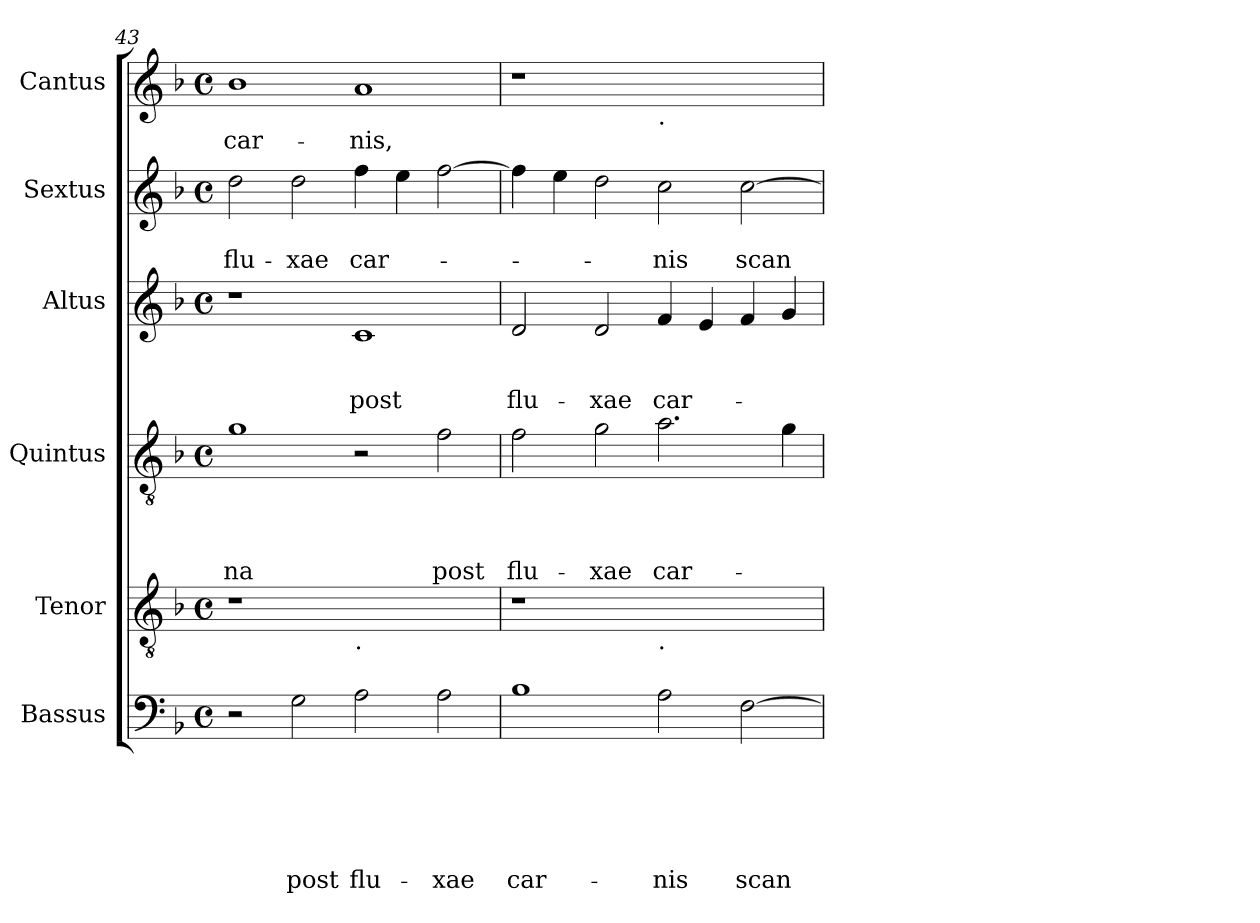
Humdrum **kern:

**kern	**text	**text	**text	**text	**text	**text	**kern	**kern	**text	**text	**text	**text	**kern	**text	**text	**text	**kern	**text	**text	**kern	**text
*part6	*part6	*part6	*part6	*part6	*part6	*part6	*part5	*part4	*part4	*part4	*part4	*part4	*part3	*part3	*part3	*part3	*part2	*part2	*part2	*part1	*part1
*staff6	*staff6	*staff6	*staff6	*staff6	*staff6	*staff6	*staff5	*staff4	*staff4	*staff4	*staff4	*staff4	*staff3	*staff3	*staff3	*staff3	*staff2	*staff2	*staff2	*staff1	*staff1
*I"Bassus	*	*	*	*	*	*	*I"Tenor	*I"Quintus	*	*	*	*	*I"Altus	*	*	*	*I"Sextus	*	*	*I"Cantus	*
*I'Bassus	*	*	*	*	*	*	*I'Tenor	*I'Quintus	*	*	*	*	*I'Altus	*	*	*	*I'Sextus	*	*	*I'Cantus	*
*clefF4	*	*	*	*	*	*	*clefGv2	*clefGv2	*	*	*	*	*clefG2	*	*	*	*clefG2	*	*	*clefG2	*
*k[b-]	*	*	*	*	*	*	*k[b-]	*k[b-]	*	*	*	*	*k[b-]	*	*	*	*k[b-]	*	*	*k[b-]	*
*F:	*	*	*	*	*	*	*F:	*F:	*	*	*	*	*F:	*	*	*	*F:	*	*	*F:	*
*M4/4	*	*	*	*	*	*	*M4/4	*M4/4	*	*	*	*	*M4/4	*	*	*	*M4/4	*	*	*M4/4	*
*met(c)	*	*	*	*	*	*	*met(c)	*met(c)	*	*	*	*	*met(c)	*	*	*	*met(c)	*	*	*met(c)	*
=43	=43	=43	=43	=43	=43	=43	=43	=43	=43	=43	=43	=43	=43	=43	=43	=43	=43	=43	=43	=43	=43
!	!	!	!	!	!	!	!	!	!	!	!	!LO:LY:b	!	!	!	!	!	!	!LO:LY:b	!	!LO:LY:b
2r	.	.	.	.	.	.	1r	1g	.	.	.	-na	1r	.	.	.	2dd\	.	flu-	1b-	car-
!	!	!	!	!	!	!LO:LY:b	!	!	!	!	!	!	!	!	!	!	!	!	!LO:LY:b	!	!
2G\	.	.	.	.	.	post	.	.	.	.	.	.	.	.	.	.	2dd\	.	-xae	.	.
!	!	!	!	!	!	!	!LO:TX:b:t=.	!	!	!	!	!	!	!	!	!	!	!	!	!	!
!	!	!	!	!	!	!LO:LY:b	!	!	!	!	!	!	!	!	!	!LO:LY:b	!	!	!LO:LY:b	!	!LO:LY:b
2A\	.	.	.	.	.	flu-	1ryy	2r	.	.	.	.	1c	.	.	post	4ff\	.	car-	1a	-nis,
.	.	.	.	.	.	.	.	.	.	.	.	.	.	.	.	.	4ee\	.	.	.	.
!	!	!	!	!	!	!LO:LY:b	!	!	!	!	!	!LO:LY:b	!	!	!	!	!	!	!	!	!
2A\	.	.	.	.	.	-xae	.	2f\	.	.	.	post	.	.	.	.	[>2ff\	.	.	.	.
=44!	=44!	=44!	=44!	=44!	=44!	=44!	=44!	=44!	=44!	=44!	=44!	=44!	=44!	=44!	=44!	=44!	=44!	=44!	=44!	=44!	=44!
!	!	!	!	!	!	!LO:LY:b	!	!	!	!	!	!LO:LY:b	!	!	!	!LO:LY:b	!	!	!	!	!
1B-	.	.	.	.	.	car-	1r	2f\	.	.	.	flu-	2d/	.	.	flu-	4ff\]	.	.	1r	.
.	.	.	.	.	.	.	.	.	.	.	.	.	.	.	.	.	4ee\	.	.	.	.
!	!	!	!	!	!	!	!	!	!	!	!	!LO:LY:b	!	!	!	!LO:LY:b	!	!	!	!	!
.	.	.	.	.	.	.	.	2g\	.	.	.	-xae	2d/	.	.	-xae	2dd\	.	.	.	.
!	!	!	!	!	!	!	!	!	!	!	!	!	!	!	!	!	!	!	!	!LO:TX:b:t=.	!
!	!	!	!	!	!	!	!LO:TX:b:t=.	!	!	!	!	!	!	!	!	!	!	!	!	!	!
!	!	!	!	!	!	!LO:LY:b	!	!	!	!	!	!LO:LY:b	!	!	!	!LO:LY:b	!	!	!LO:LY:b	!	!
2A\	.	.	.	.	.	-nis	1ryy	2.a\	.	.	.	car-	4f/	.	.	car-	2cc\	.	-nis	1ryy	.
.	.	.	.	.	.	.	.	.	.	.	.	.	4e/	.	.	.	.	.	.	.	.
!	!	!	!	!	!	!LO:LY:b	!	!	!	!	!	!	!	!	!	!	!	!	!LO:LY:b	!	!
[>2F\	.	.	.	.	.	scan-	.	.	.	.	.	.	4f/	.	.	.	[>2cc\	.	scan-	.	.
.	.	.	.	.	.	.	.	4g\	.	.	.	.	4g/	.	.	.	.	.	.	.	.
=!	=!	=!	=!	=!	=!	=!	=!	=!	=!	=!	=!	=!	=!	=!	=!	=!	=!	=!	=!	=!	=!
*-	*-	*-	*-	*-	*-	*-	*-	*-	*-	*-	*-	*-	*-	*-	*-	*-	*-	*-	*-	*-	*-
